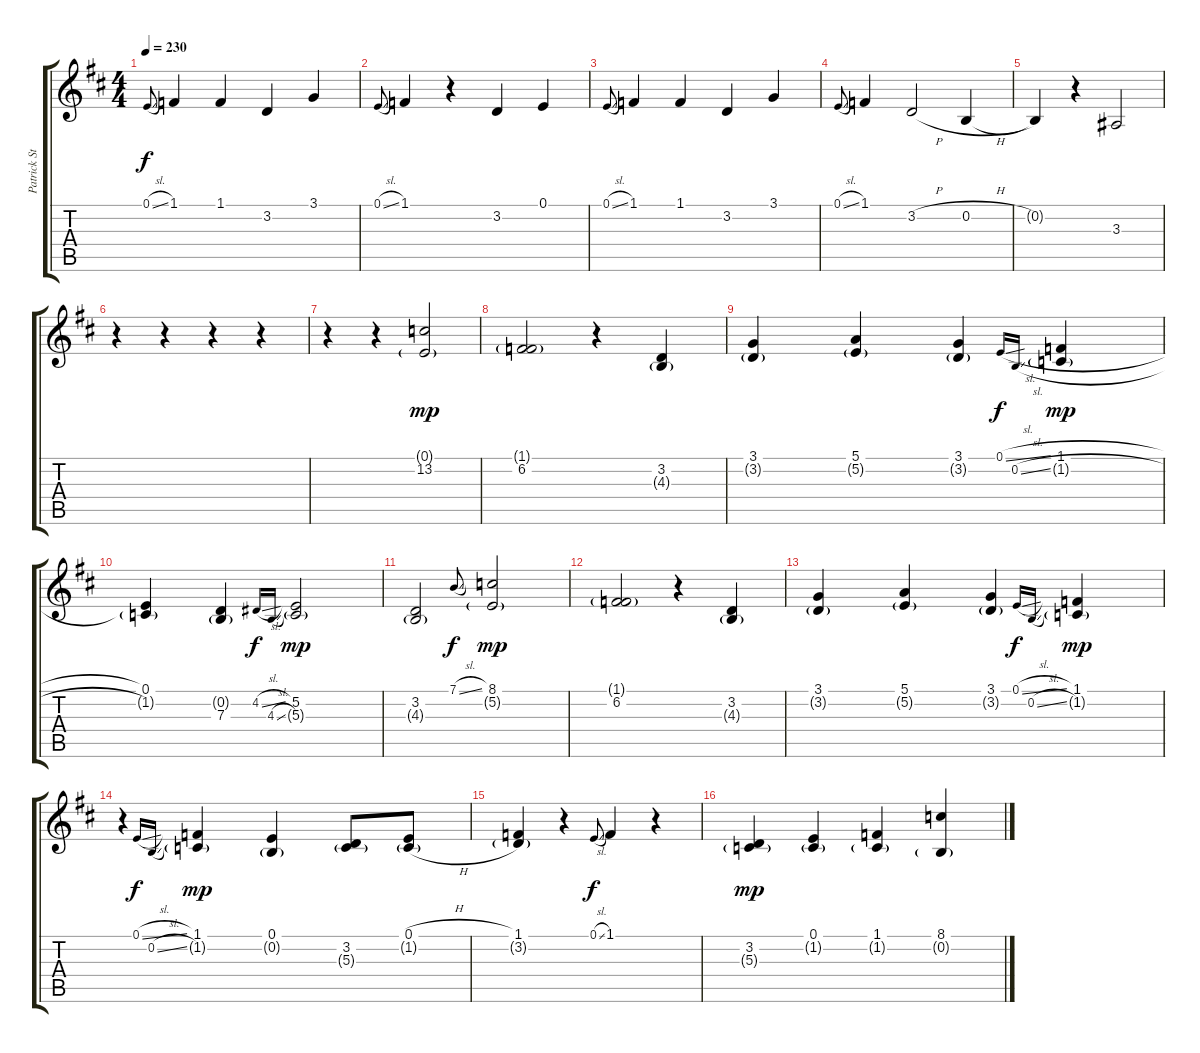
\track ("Patrick Stump(Lead Vocals) " "Patrick St") {instrument clarinet}
\staff {score tabs}
\tuning (E4 B3 G3 D3 A2 E2) {hide}
\ts (4 4)
\tempo 230
\clef g2
\ks d
0.1{sl}.8{gr onbeat dy f} 1.1.4 1.1.4 3.2.4 3.1.4 |
0.1{sl}.8{gr onbeat} 1.1.4 r.4 3.2.4 0.1.4 |
0.1{sl}.8{gr onbeat} 1.1.4 1.1.4 3.2.4 3.1.4 |
0.1{sl}.8{gr onbeat} 1.1.4 3.2{h}.2 0.2{h}.4 |
0.2{t}.4 r.4 3.3.2 |
r.4 r.4 r.4 r.4 |
r.4 r.4 (0.1{g} 13.2).2{dy mp} |
(1.1{g} 6.2).2 r.4 (3.2 4.3{g}).4 |
(3.1 3.2{g}).4 (5.1 5.2{g}).4 (3.1 3.2{g}).4 0.1{sl}.16{gr onbeat dy f} 0.2{sl}.16{gr onbeat} (1.1{h} 1.2{h g}).4{dy mp} |
(0.1 1.2{g}).4 (0.2{g} 7.3).4 4.2{sl}.16{gr onbeat dy f} 4.3{sl}.16{gr onbeat} (5.2 5.3{g}).2{dy mp} |
(3.2 4.3{g}).2 7.1{sl}.8{gr onbeat dy f} (8.1 5.2{g}).2{dy mp} |
(1.1{g} 6.2).2 r.4 (3.2 4.3{g}).4 |
(3.1 3.2{g}).4 (5.1 5.2{g}).4 (3.1 3.2{g}).4 0.1{sl}.16{gr onbeat dy f} 0.2{sl}.16{gr onbeat} (1.1 1.2{g}).4{dy mp} |
r.4 0.1{sl}.16{gr onbeat dy f} 0.2{sl}.16{gr onbeat} (1.1 1.2{g}).4{dy mp} (0.1 0.2{g}).4 (3.2 5.3{g}).8 (0.1{h} 1.2{h g}).8 |
(1.1 3.2{g}).4 r.4 0.1{sl}.8{gr onbeat dy f} 1.1.4 r.4 |
(3.2 5.3{g}).4{dy mp} (0.1 1.2{g}).4 (1.1 1.2{g}).4 (8.1 0.2{g}).4
